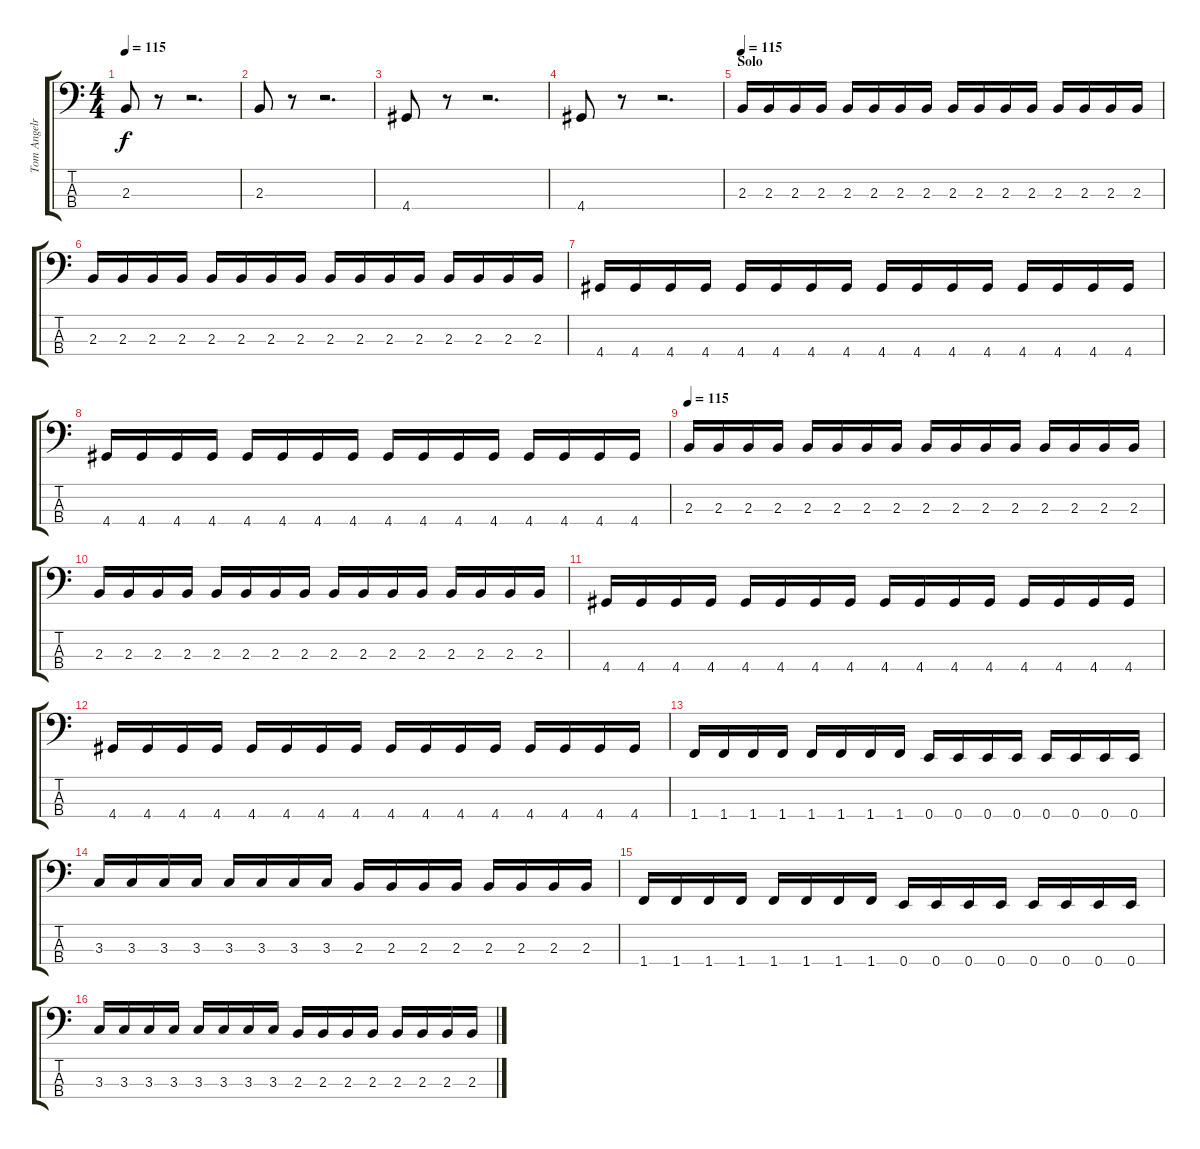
\track ("Tom Angelripper (Bass)" "Tom Angelr") {instrument electricbasspick}
\staff {score tabs}
\tuning (G2 D2 A1 E1) {hide}
\ts (4 4)
\tempo 115
\clef f4
\ks c
2.3.8{dy f} r.8 r.2{d} |
2.3.8 r.8 r.2{d} |
4.4.8 r.8 r.2{d} |
4.4.8 r.8 r.2{d} |
\section ("" "Solo")
\tempo 115
2.3.16 2.3.16 2.3.16 2.3.16 2.3.16 2.3.16 2.3.16 2.3.16 2.3.16 2.3.16 2.3.16 2.3.16 2.3.16 2.3.16 2.3.16 2.3.16 |
2.3.16 2.3.16 2.3.16 2.3.16 2.3.16 2.3.16 2.3.16 2.3.16 2.3.16 2.3.16 2.3.16 2.3.16 2.3.16 2.3.16 2.3.16 2.3.16 |
4.4.16 4.4.16 4.4.16 4.4.16 4.4.16 4.4.16 4.4.16 4.4.16 4.4.16 4.4.16 4.4.16 4.4.16 4.4.16 4.4.16 4.4.16 4.4.16 |
4.4.16 4.4.16 4.4.16 4.4.16 4.4.16 4.4.16 4.4.16 4.4.16 4.4.16 4.4.16 4.4.16 4.4.16 4.4.16 4.4.16 4.4.16 4.4.16 |
\tempo 115
2.3.16 2.3.16 2.3.16 2.3.16 2.3.16 2.3.16 2.3.16 2.3.16 2.3.16 2.3.16 2.3.16 2.3.16 2.3.16 2.3.16 2.3.16 2.3.16 |
2.3.16 2.3.16 2.3.16 2.3.16 2.3.16 2.3.16 2.3.16 2.3.16 2.3.16 2.3.16 2.3.16 2.3.16 2.3.16 2.3.16 2.3.16 2.3.16 |
4.4.16 4.4.16 4.4.16 4.4.16 4.4.16 4.4.16 4.4.16 4.4.16 4.4.16 4.4.16 4.4.16 4.4.16 4.4.16 4.4.16 4.4.16 4.4.16 |
4.4.16 4.4.16 4.4.16 4.4.16 4.4.16 4.4.16 4.4.16 4.4.16 4.4.16 4.4.16 4.4.16 4.4.16 4.4.16 4.4.16 4.4.16 4.4.16 |
1.4.16 1.4.16 1.4.16 1.4.16 1.4.16 1.4.16 1.4.16 1.4.16 0.4.16 0.4.16 0.4.16 0.4.16 0.4.16 0.4.16 0.4.16 0.4.16 |
3.3.16 3.3.16 3.3.16 3.3.16 3.3.16 3.3.16 3.3.16 3.3.16 2.3.16 2.3.16 2.3.16 2.3.16 2.3.16 2.3.16 2.3.16 2.3.16 |
1.4.16 1.4.16 1.4.16 1.4.16 1.4.16 1.4.16 1.4.16 1.4.16 0.4.16 0.4.16 0.4.16 0.4.16 0.4.16 0.4.16 0.4.16 0.4.16 |
3.3.16 3.3.16 3.3.16 3.3.16 3.3.16 3.3.16 3.3.16 3.3.16 2.3.16 2.3.16 2.3.16 2.3.16 2.3.16 2.3.16 2.3.16 2.3.16
